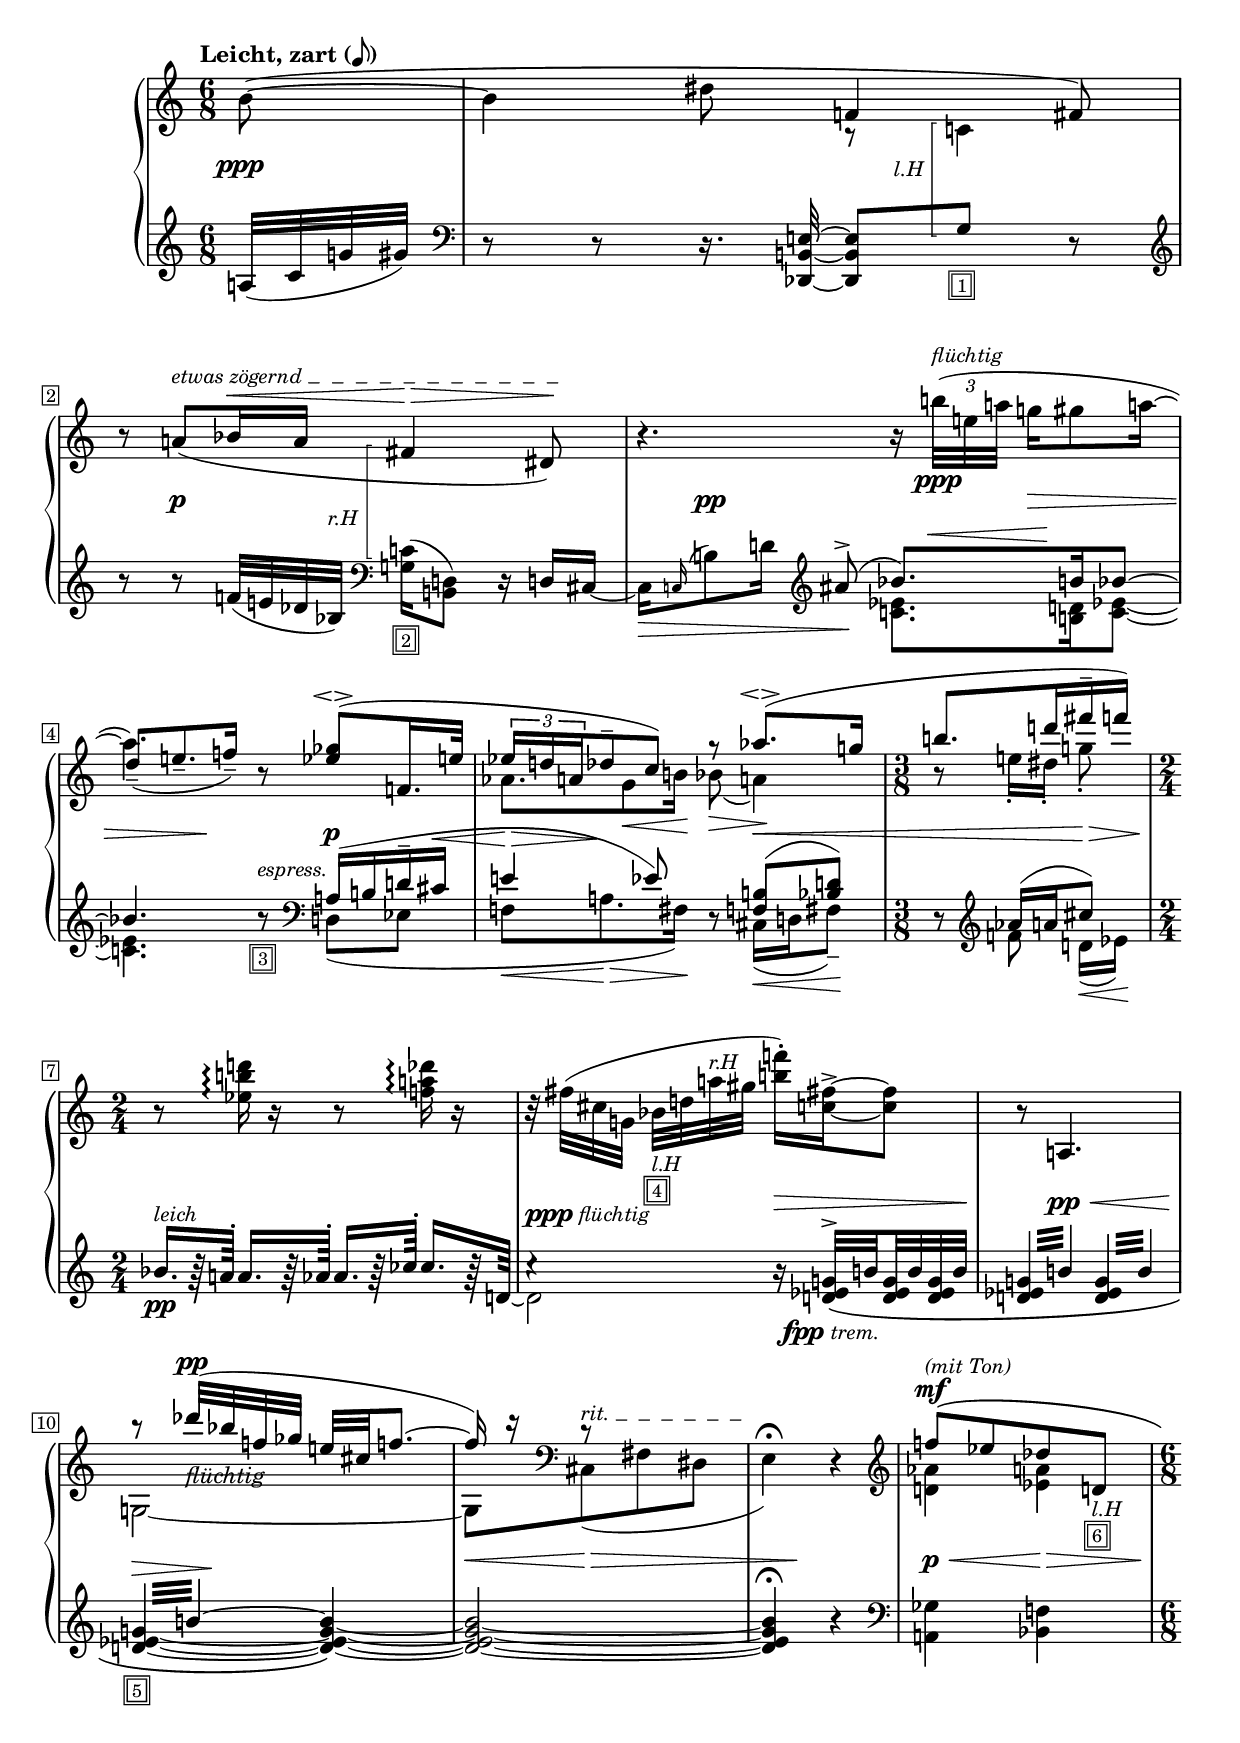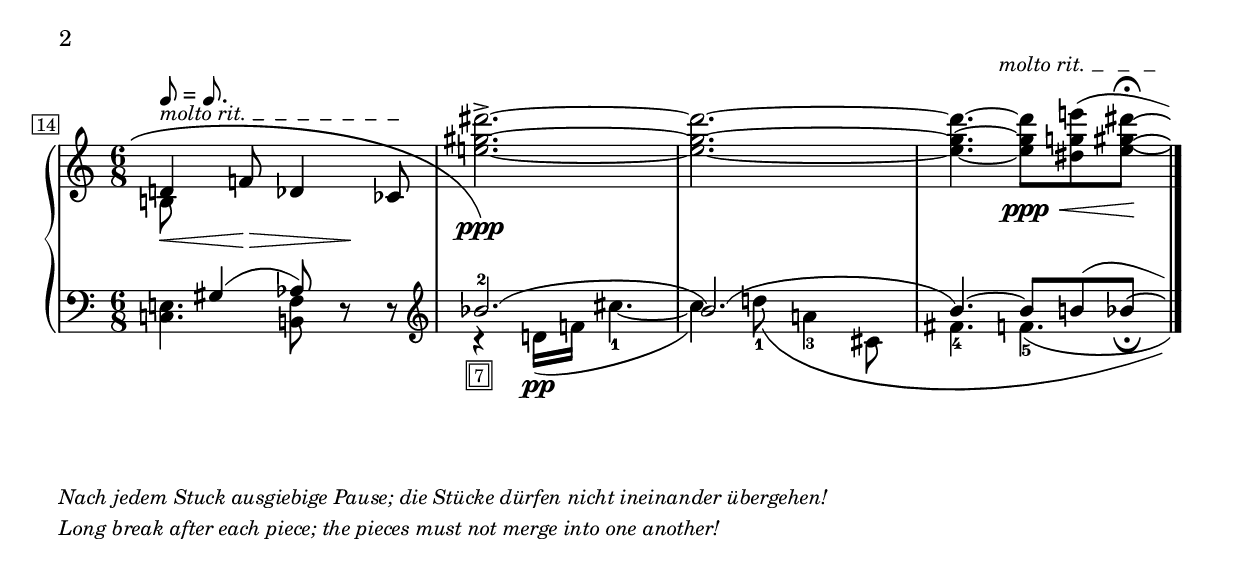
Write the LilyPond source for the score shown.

Global = {
  \key c \major
  \time 6/8
  \include "../global.ly"
}

% extend laissez-vibrer tie
extendLV = #(define-music-function (parser location further) (number?) #{
  \once \override LaissezVibrerTie.X-extent = #'(0 . 0)
  \once \override LaissezVibrerTie.details.note-head-gap = #(/ further -2)
  \once \override LaissezVibrerTie.extra-offset = #(cons (/ further 2) 0)
#})

csBracket = \override PianoStaff.Arpeggio.stencil = #ly:arpeggio::brew-chord-bracket
lH = \markup { \small "l.H" }
rH = \markup { \small "r.H" }

Sopran = \context Voice = "one" \relative c'' {
  \voiceOne
  \override MultiMeasureRest.staff-position = #0
  \override Rest.staff-position = #0
  \override DynamicText.Y-offset = #-2.4
  \override Hairpin.Y-offset = #-2
  \stemNeutral\slurNeutral
  \tempo \markup {
    \bold\concat { "Leicht, zart (" { \tiny\note {8} #1 } ")" }
  }
  \partial 8 b8~(
  %1
  | b4 dis8 f,!4 fis8)
    \break
  | r a![(^\markup {
      \small "etwas zögernd"
      %\override #'((on . 0.3) (off . 0.5))
      \draw-dashed-line #'(24 . 0)
    } bes16^\< a]
    \once\override Staff.TextScript.extra-offset = #'(-7 . -2)
    \csBracket fis4_\rH
    \arpeggio\!\> dis8\!)
    \revert PianoStaff.Arpeggio.stencil
  | r4. r16 \tuplet 3/2 { b''!32[(\ppp^\markup {
       \small "flüchtig"
    } e,! a!] } g!16[ gis8 a!16~]
  | a4.) r8 \stemUp\slurUp <ees ges>8\espressivo[( f,!16. e'!32]
  %5
  | \tuplet 3/2 { ees16 d! a! } des8^- c) g'\rest aes8.\espressivo[( g16]
  | \time 3/8 b!8.[ d!16 fis^- f!])
  | \time 2/4 \stemDown r8 <ees, b'! d!>16\arpeggio r16 r8 <f! a! des>16\arpeggio r16
  | r32 fis[( cis g!]
    bes_\lH[_\markup \annotation 4 d!
    \once\override Staff.TextScript.extra-offset = #'(0 . -3.6)
    a'!^\rH gis]
    <b! f'!>16^.)[ <c,!_~ fis~>^> q8]
  | r8 \stemUp a,!4.
  %10
  | b''8\rest
    \once\override Staff.TextScript.extra-offset = #'(0 . 6)
    des32^\pp_\markup { "flüchtig" } [( bes f! ges] e![ cis f!8.~]
  | f16) c'16\rest c,,8\rest^\markup {
      \small "rit."
      \draw-dashed-line #'(12 . 0)
    } s4
  | s2
  | \shape #'(
      (( 0 . 0) (0 . 0) (0 . 0) (0 . 0))
      (( 0.5 . 1) (0 . 1) (0 . -2) (0 . -11))
    ) PhrasingSlur

    f'!8[\(^\mf^\markup {
      \small "(mit Ton)"
    } ees des d,!_\lH_\markup \annotation {6}]
    \break
  | \time 6/8 d!4^\markup {
      \small "molto rit."
      \draw-dashed-line #'(14 . 0)
    }^\markup { \tiny\note {8} #1 "=" \tiny\note {8.} #1  } f!8 des4 ces8
  %15
  | \stemDown\tieNeutral
    <e'! gis dis'>2.~^>\ppp\)
  | <e gis dis'>2.~
  | <e gis dis'>4.~
    \once\override Staff.TextScript.extra-offset = #'(-2 . 0)
    q8[^\markup {
      \small "molto rit."
      \draw-dashed-line #'(6 . 0)
    }
    \shape #'((0 . 0) (0 . 0) (0 . 1) (4 . 0.2)) Slur
    <dis g! e'!>(
    \extendLV #2
    \override LaissezVibrerTieColumn.tie-configuration
       = #`((9 . ,UP)
            (5 . ,UP)
            (3 . ,DOWN))
    <e gis dis'>]\laissezVibrer\fermata)
  \fine
}

Alto = \context Voice = "two" \relative c' {
  \voiceTwo
  \override MultiMeasureRest.staff-position = #0
  \override Rest.staff-position = #0
  \partial 8 s8
  %1
  | s4. b8\rest
    \once\override Staff.TextScript.extra-offset = #'(-6 . 0)
    \csBracket c!4\arpeggio-\lH
  | s2.*2
  | \stemUp d'8_-[( e!8._- f!16_-)] s4.
  %5
  | \stemDown aes,8.[ g8\< b!16\!] bes8(\> a!4)\!
  | r8 e'!16_.[ dis_.] g!8_.
  | s2*3
  %10
  | g,,!2~
  | g8[ \clef bass cis,( fis dis]
  | e4)^\fermata r
    \clef treble
  | <d'! aes'>4 <ees a!>
  | b!8\< s s\!\> s s\! s

}

Tenor = \context Voice = "three" \relative c' {
  \voiceThree
  \override MultiMeasureRest.staff-position = #0
  \override Rest.staff-position = #0
  \set baseMoment = #(ly:make-moment 1/8)
  \partial 8 s8
  %1
  | s2.
  | s4.
    \stemDown
    \once\omit Beam
    \csBracket c!16\arpeggio[( d,!8]) s8.
  | s4
    \clef bass \stemUp\tieUp\slurUp ais''8^>^(
    \once\override Hairpin.shorten-pair = #'(3.5 . 3.5)
    bes8.[)^\< b!16\! bes8~]
  | \override Hairpin.to-barline = ##f
    \override Slur.height-limit = 20
    \override DynamicLineSpanner.outside-staff-priority = ##f
    bes4. s8
    \clef bass
    \shape #'((0 . 0) (0 . -5) (0 . -1) (0 . 0)) Slur
    a,!16[( b! d!^- cis^\<]
  %5
  | \once\override Hairpin.shorten-pair = #'(0 . 6)
    e!4\!^\> ees8)\! s <f,! b!>[( <bes d!>])
  | s8 aes'16[( a! cis8])
    \override Hairpin.to-barline = ##t
  | s2
  | \set subdivideBeams = ##t
    c4\rest r16
    \once\override Staff.TextScript.extra-offset = #'(-4 . 0.5)
    <d,! ees g!>32^>[_\(_\markup {
      \dynamic fpp \small "trem."
    } b'! <d, ees g> b' <d, ees g> b']
  | \repeat tremolo 4 { <d,! ees g!>32 b'! }
    \repeat tremolo 4 { <d, ees g>32 b' }
  %10
  | \set tieWaitForNote = ##t
    \once\override Hairpin.shorten-pair = #'(0 . 13)
    \repeat tremolo 4 {
      <d,! ees g!>32^\>_~_\markup \annotation 5 b'!~
    }
    <d, ees g b>4_~\)\!
  | <d ees g b>2_~
  | <d ees g b>4\fermata r
  | s2
  | s8 gis,4( aes8) s4
  %15
  | \shape #'((0 . 0) (0 . 1.5) (0 . 2.5) (0 . 0)) Tie
    bes'2.-2~_\markup \annotation 7
  | \shape #'((0 . 0) (0 . 2.5) (0 . 2.5) (0 . 0)) Tie
    2.~
  | 4.~ 8[
    \shape #'((0 . 0) (0 . 0) (0 . 0.3) (3 . -0.5)) Slur
    b!(
    \extendLV #1.5
    \once\override LaissezVibrerTieColumn.tie-configuration = #`((2 . ,UP))
    bes\laissezVibrer]_\fermata
    <>)
}

Bass = \context Voice = "four" \relative c' {
  \voiceFour
  \override MultiMeasureRest.staff-position = #0
  \override Rest.staff-position = #0
  \stemNeutral\slurNeutral\tieNeutral
  \clef treble
  \partial 8 a!32[( c g'! gis)]
  %1
  | \clef bass r8 r r16. <des,, b'! e!>32~ q8[ \csBracket g'\arpeggio]_\markup \annotation 1 r
  | \clef treble r r f'32[( e! des bes])
    \clef bass
    g!16[_\markup \annotation 2 b,!8] r16 d![ cis~]
  | cis16[_\> \appoggiatura c!16 b'!8 d!16]
    \clef treble \stemDown\slurDown s8\! <c! ees>8.[ <b! d!>16 <c_~ ees_~>8]
  | <c! ees>4.
    \once\override Staff.TextScript.extra-offset = #'(0 . 0.2)
    r8^\markup { \small "espress." }_\markup \annotation 3
    \clef bass d,!8[( ees]
  %5
  | f!8[_\< a!8.\!\> fis16\!]) r8 cis16[(_\< d fis8_-])\!
  | \time 3/8 r8 \clef treble f'! d!16[(\< ees])\!
  | \time 2/4 \stemUp bes'16.[_\pp r64 a!^.] a16.[ r64 aes^.] aes16.[ r64 ces^.] ces16.[ r64 d,!~]
  | \stemDown d2
  | s1*2/4*4
  %13
  | \clef bass <a,! ges'>4 <bes f'!>
  | \time 6/8 <c! e!>4. <b! f'>8 r r
  | \clef treble c'4\rest d!16[(\pp f!] cis'4.-1_~
  | cis4)
    \shape #'((-0.5 . -1.5) (0 . 0) (0 . -1) (14 . -1.5)) PhrasingSlur
    d!8-1\( a!4-3	 cis,8
  | fis4.-4
    \shape #'((0 . 0) (0 . -0.5) (0 . -0.8) (0 . 0)) Slur
    f!4.(-5 <>)\)
  \fine
}

centerDynamics = {
  \partial 8
    \once\override Staff.TextScript.extra-offset = #'(-2 . 0)
    s8-\markup { \dynamic ppp }
  %1
  | s2.
  | s8 s4\p s4.
  | s16 s8\pp s8. s8 s\> s
  | s4 s8\! s8 s\p s
  %5
  | s2 s4\<
  | s8 s s16\!\> s
  | s4\!-\markup { \small "leich" } s
  | s4-\markup { \dynamic ppp \small "flüchtig" }
    s4\>
  | s8\! s\pp\< s4
  %10
  | s4\! s
  | s8\< s4\!\> s8
  | s8 s\! s4
  | s8\p\< s s\!\> s
  | s8\! s s2
  %15
  | s2.*2
  | s4 s8 s\ppp\< s s\!
}

\score {
  \new PianoStaff \with { connectArpeggios = ##t }
  <<
    \accidentalStyle Score.piano
    \context Staff = "upper" <<
      \set Staff.midiInstrument = #"acoustic grand"
      \Global
      \clef treble
      \Sopran
      \Alto
    >>
    \context Dynamics <<
      \Global \centerDynamics
    >>
    \context Staff = "lower" <<
      \set Staff.midiInstrument = #"acoustic grand"
      \Global
      \clef bass
      \Tenor
      \Bass
    >>
  >>
  \header {
    composer = "Arnold Schönberg"
    %opus = "Op. 19"
    title = \markup {
      \fill-line {
        \center-column {
          \null\null
          \line { \abs-fontsize #18 "Sechs kleine Klavierstücke, Op. 19" }
          \line {
            \abs-fontsize #14 \italic "Six little piano pieces"
            \abs-fontsize #14 \normal-text\bold "(1911)"
          }
          \null
          \line { \abs-fontsize #20 "I." }
          \null
        }
      }
    }
    % \markup { \abs-fontsize #30 "1." }
    subtitle = #f
  }
  \layout {
    \context {
      \PianoStaff
      % More space between staves in the same PianoStaff
      \override StaffGrouper.staff-staff-spacing.minimum-distance = 14
      \override TextScript.font-shape = #'italic
    }
  }
  \midi {
    \tempo 4 = 100
  }
}

\markup {
  \column {
    \fill-line {
      \small\italic "Nach jedem Stuck ausgiebige Pause; die Stücke dürfen nicht ineinander übergehen!" ""
    }
    \fill-line {
      \small\italic "Long break after each piece; the pieces must not merge into one another!" ""
    }
  }
}
